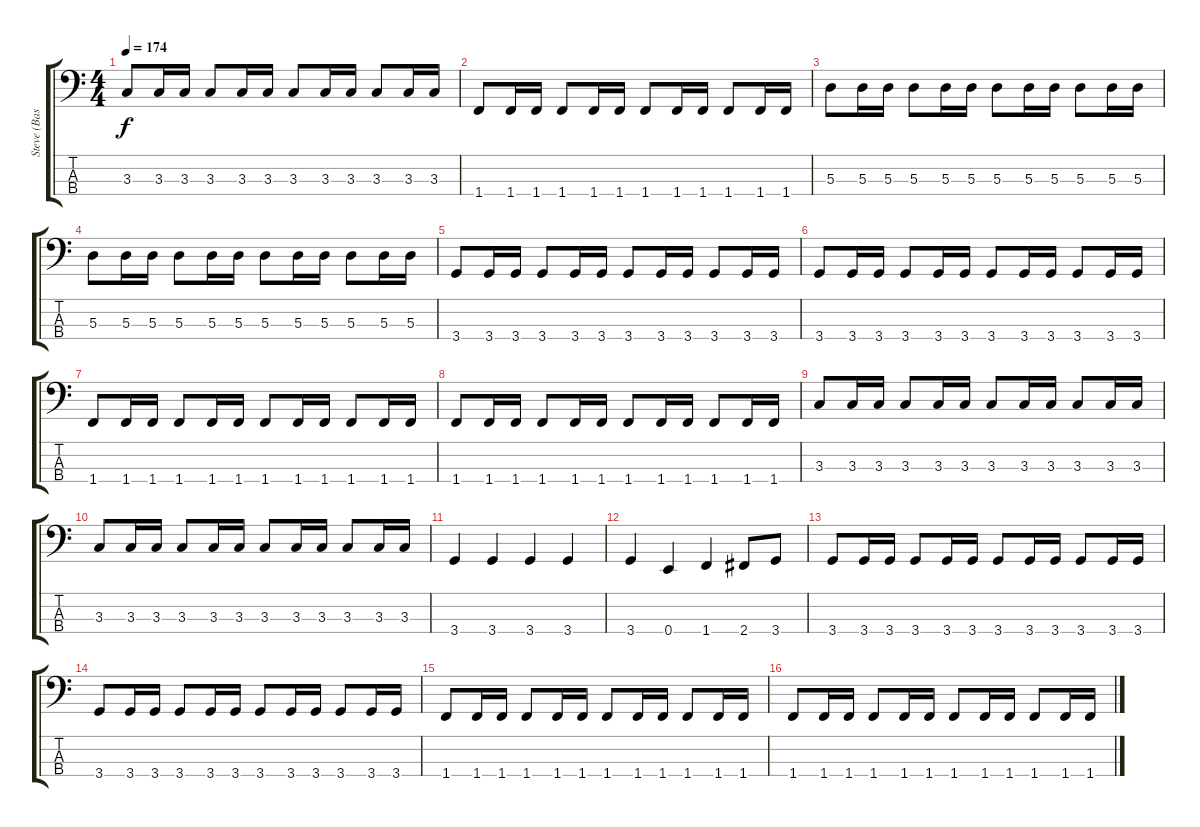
\track ("Steve (Bass)" "Steve (Bas") {instrument electricbassfinger}
\staff {score tabs}
\tuning (G2 D2 A1 E1) {hide}
\ts (4 4)
\tempo 174
\clef f4
\ks c
3.3.8{dy f} 3.3.16 3.3.16 3.3.8 3.3.16 3.3.16 3.3.8 3.3.16 3.3.16 3.3.8 3.3.16 3.3.16 |
1.4.8 1.4.16 1.4.16 1.4.8 1.4.16 1.4.16 1.4.8 1.4.16 1.4.16 1.4.8 1.4.16 1.4.16 |
5.3.8 5.3.16 5.3.16 5.3.8 5.3.16 5.3.16 5.3.8 5.3.16 5.3.16 5.3.8 5.3.16 5.3.16 |
5.3.8 5.3.16 5.3.16 5.3.8 5.3.16 5.3.16 5.3.8 5.3.16 5.3.16 5.3.8 5.3.16 5.3.16 |
3.4.8 3.4.16 3.4.16 3.4.8 3.4.16 3.4.16 3.4.8 3.4.16 3.4.16 3.4.8 3.4.16 3.4.16 |
3.4.8 3.4.16 3.4.16 3.4.8 3.4.16 3.4.16 3.4.8 3.4.16 3.4.16 3.4.8 3.4.16 3.4.16 |
1.4.8 1.4.16 1.4.16 1.4.8 1.4.16 1.4.16 1.4.8 1.4.16 1.4.16 1.4.8 1.4.16 1.4.16 |
1.4.8 1.4.16 1.4.16 1.4.8 1.4.16 1.4.16 1.4.8 1.4.16 1.4.16 1.4.8 1.4.16 1.4.16 |
3.3.8 3.3.16 3.3.16 3.3.8 3.3.16 3.3.16 3.3.8 3.3.16 3.3.16 3.3.8 3.3.16 3.3.16 |
3.3.8 3.3.16 3.3.16 3.3.8 3.3.16 3.3.16 3.3.8 3.3.16 3.3.16 3.3.8 3.3.16 3.3.16 |
3.4.4 3.4.4 3.4.4 3.4.4 |
3.4.4 0.4.4 1.4.4 2.4.8 3.4.8 |
3.4.8 3.4.16 3.4.16 3.4.8 3.4.16 3.4.16 3.4.8 3.4.16 3.4.16 3.4.8 3.4.16 3.4.16 |
3.4.8 3.4.16 3.4.16 3.4.8 3.4.16 3.4.16 3.4.8 3.4.16 3.4.16 3.4.8 3.4.16 3.4.16 |
1.4.8 1.4.16 1.4.16 1.4.8 1.4.16 1.4.16 1.4.8 1.4.16 1.4.16 1.4.8 1.4.16 1.4.16 |
1.4.8 1.4.16 1.4.16 1.4.8 1.4.16 1.4.16 1.4.8 1.4.16 1.4.16 1.4.8 1.4.16 1.4.16
